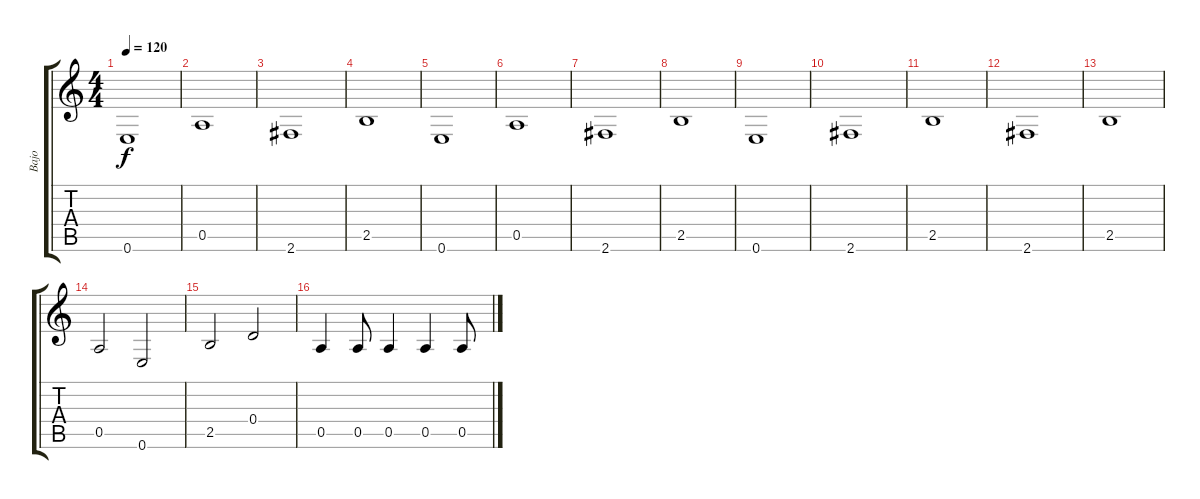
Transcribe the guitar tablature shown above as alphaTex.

\track ("Bajo" "Bajo") {instrument electricbasspick}
\staff {score tabs}
\tuning (E4 B3 G3 D3 A2 E2) {hide}
\ts (4 4)
\tempo 120
\clef g2
\ks c
0.6.1{dy f} |
0.5.1 |
2.6.1 |
2.5.1 |
0.6.1 |
0.5.1 |
2.6.1 |
2.5.1 |
0.6.1 |
2.6.1 |
2.5.1 |
2.6.1 |
2.5.1 |
0.5.2 0.6.2 |
2.5.2 0.4.2 |
0.5.4 0.5.8 0.5.4 0.5.4 0.5.8
